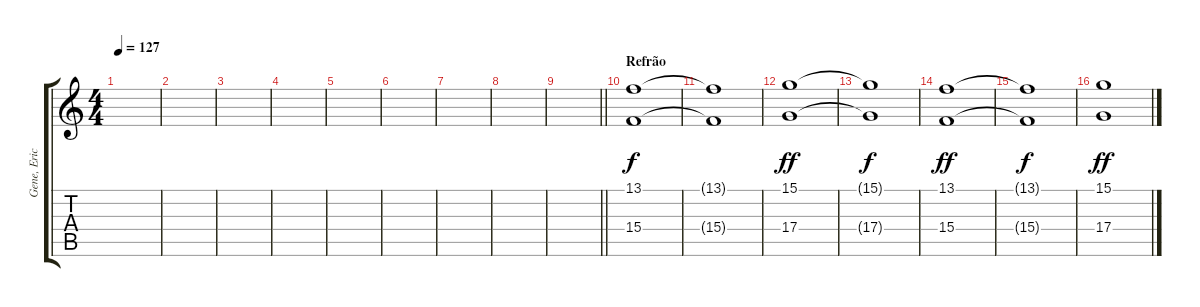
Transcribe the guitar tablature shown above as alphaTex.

\track ("Gene, Eric, Ace - Backing Vocal" "Gene, Eric") {instrument pad4choir}
\staff {score tabs}
\tuning (E4 B3 G3 D3 A2 E2) {hide}
\ts (4 4)
\tempo 127
\clef g2
\ks c
|
|
|
|
|
|
|
|
\barLineRight lightlight
|
\section ("" "Refrão")
(13.1 15.4).1{balance 1} |
(13.1{t} 15.4{t}).1{dy f} |
(15.1 17.4).1{dy ff} |
(15.1{t} 17.4{t}).1{dy f} |
(13.1 15.4).1{dy ff balance 1} |
(13.1{t} 15.4{t}).1{dy f} |
(15.1 17.4).1{dy ff}
